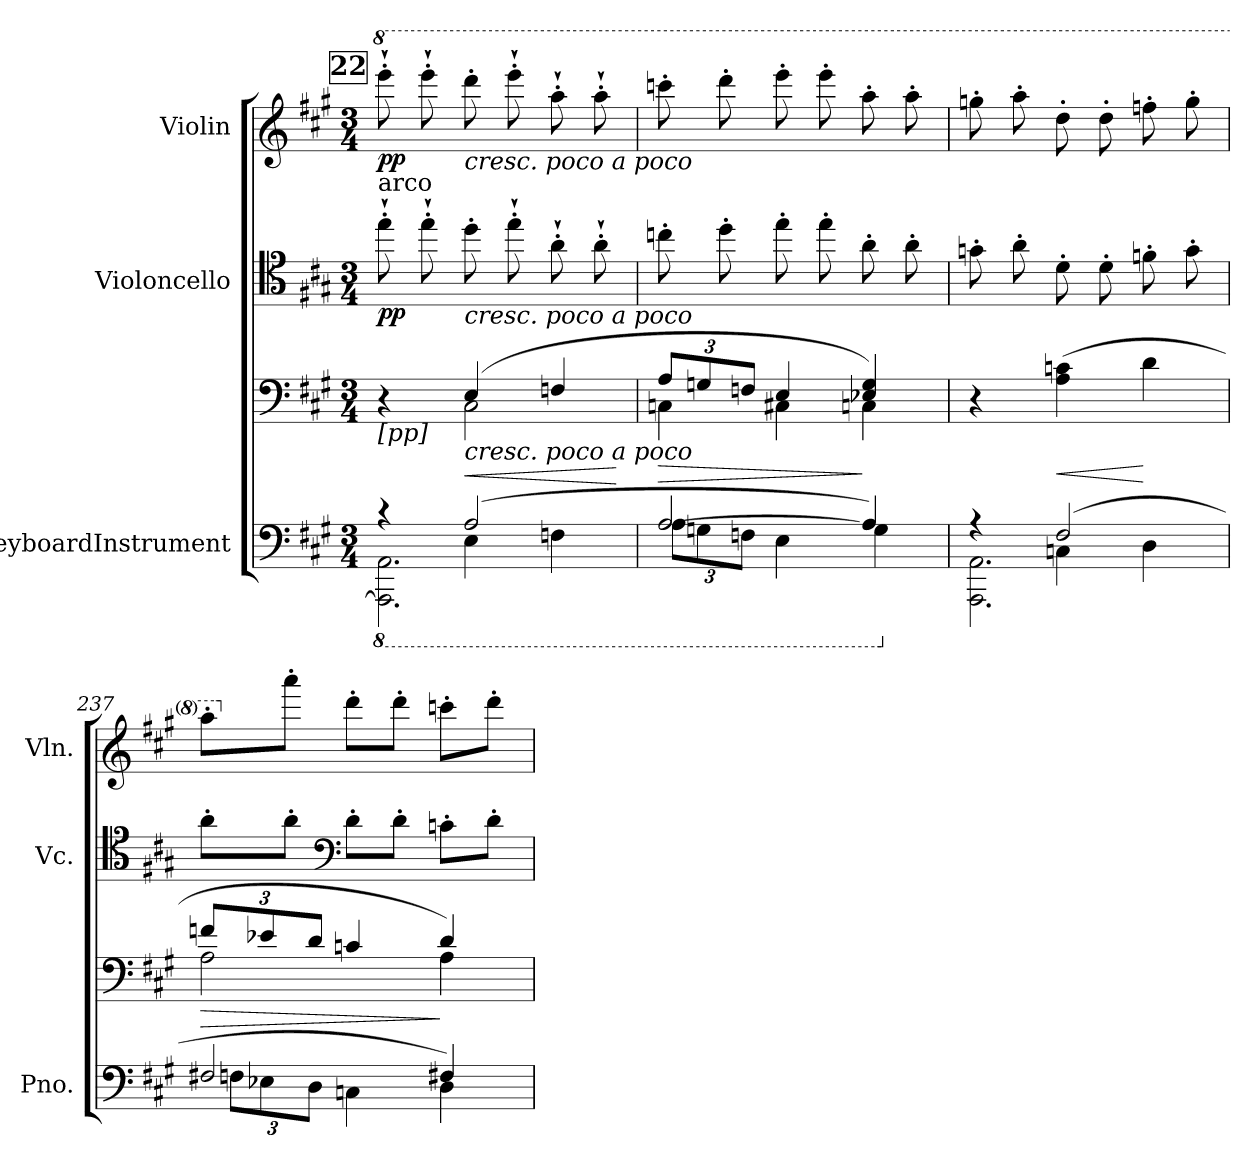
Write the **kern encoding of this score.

**kern	**kern	**dynam	**kern	**dynam	**kern	**dynam
*part3	*part3	*part3	*part2	*part2	*part1	*part1
*staff4	*staff3	*staff3/4	*staff2	*staff2	*staff1	*staff1
*I"KeyboardInstrument	*	*	*I"Violoncello	*	*I"Violin	*
*I'Pno.	*	*	*I'Vc.	*	*I'Vln.	*
*clefF4	*clefF4	*	*clefC4	*	*clefG2	*
*k[f#c#g#]	*k[f#c#g#]	*	*k[f#c#g#]	*	*k[f#c#g#]	*
*A:	*A:	*	*A:	*	*A:	*
*M3/4	*M3/4	*	*M3/4	*	*M3/4	*
*8ba	*	*	*	*	*	*
!!LO:REH:place=s1:t=22
=234	=234	=234	=234	=234	=234	=234
*^	*^	*	*	*	*	*
*	*^	*	*	*	*	*	*	*
*	*	*	*	*	*	*	*	*8va	*
!	!	!	!	!	!	!LO:TX:a:t=arco	!	!	!
!	!	!	!LO:TX:b:t=[pp]	!	!	!	!	!	!
4r	2.AAAA] 2.AAA	4ryy	4r	4ryy	.	8ee'`	pp	8eeee'`	pp
*	*	*	*	*	*	*	*	*MM192	*
.	.	.	.	.	.	8ee'`	.	8eeee'`	.
!	!	!	!	!	!	!	!	!LO:TX:b:i:t=cresc. poco a poco	!
!	!	!	!	!	!	!LO:TX:b:i:t=cresc. poco a poco	!	!	!
!	!	!	!LO:TX:b:i:t=cresc. poco a poco	!	!	!	!	!	!
(2AA	.	4EE\	(4E	2C#	<	8dd'	.	8dddd'	.
.	.	.	.	.	.	8ee'`	.	8eeee'`	.
.	.	4FFn\	4Fn	.	.	8a'`	.	8aaa'`	.
.	.	.	.	.	.	8a'`	.	8aaa'`	.
*v	*v	*v	*	*	*	*	*	*	*
*	*v	*v	*	*	*	*	*
.	.	[	.	.	.	.
=235	=235	=235	=235	=235	=235	=235
*^	*^	*	*	*	*	*
[2AA	12AAL	12AL	4Cn	>	8ccn'	.	8ccccn'	.
.	12GGn	12Gn	.	.	.	.	.	.
.	.	.	.	.	8dd'	.	8dddd'	.
.	12FFnJ	12FnJ	.	.	.	.	.	.
.	4EE	4E	4C#X	.	8ee'	.	8eeee'	.
.	.	.	.	.	8ee'	.	8eeee'	.
4AA])	4GG	4E-X 4G)	4Cn	]	8a'	.	8aaa'	.
.	.	.	.	.	8a'	.	8aaa'	.
*v	*v	*	*	*	*	*	*	*
*	*v	*v	*	*	*	*	*
=236	=236	=236	=236	=236	=236	=236
*X8ba	*	*	*	*	*	*
*^	*	*	*	*	*	*
*	*^	*	*	*	*	*	*
4r	2.AAA 2.AA	4ryy	4r	.	8gn'	.	8gggn'	.
.	.	.	.	.	8a'	.	8aaa'	.
(2F#	.	4Cn\	(4A 4cn	<	8d'	.	8ddd'	.
.	.	.	.	.	8d'	.	8ddd'	.
.	.	4D\	4d	[	8fn'	.	8fffn'	.
.	.	.	.	.	8g'	.	8ggg'	.
*	*v	*v	*	*	*	*	*	*
=237	=237	=237	=237	=237	=237	=237	=237
*	*	*^	*	*	*	*	*
2F#X	12FnL	12fnL	2A	>	8a'L	.	8aaa'L	.
.	12E-X	12e-X	.	.	.	.	.	.
*	*	*	*	*	*	*	*X8va	*
.	.	.	.	.	8a'J	.	8aaa'J	.
.	12DJ	12dJ	.	.	.	.	.	.
*	*	*	*	*	*clefF4	*	*	*
.	4Cn	4cn	.	.	8d'L	.	8ddd'L	.
.	.	.	.	.	8d'J	.	8ddd'J	.
4F#X)	4D	4d)	4A	]	8cn'L	.	8cccn'L	.
.	.	.	.	.	8d'J	.	8ddd'J	.
*v	*v	*	*	*	*	*	*	*
*	*v	*v	*	*	*	*	*
=	=	=	=	=	=	=
*-	*-	*-	*-	*-	*-	*-
